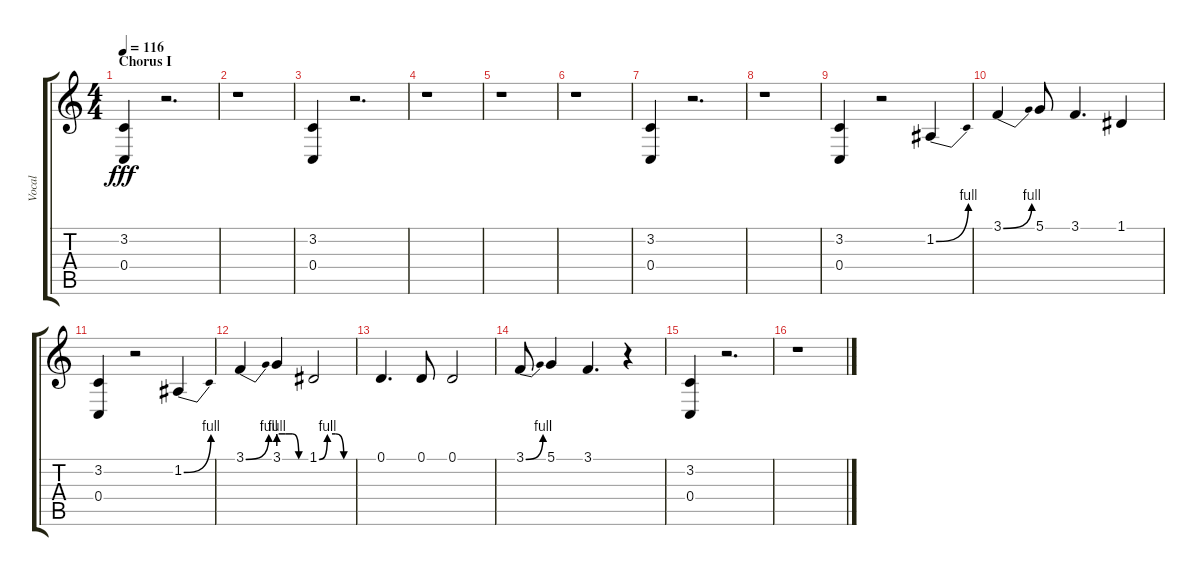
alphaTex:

\track ("Vocal" "Vocal") {instrument trumpet}
\staff {score tabs}
\tuning (D4 A3 F3 C3 G2 C2) {hide}
\ts (4 4)
\section ("" "Chorus I")
\tempo 116
\clef g2
\ks c
(3.2 0.4).4{dy fff} r.2{d} |
r.1 |
(3.2 0.4).4 r.2{d} |
r.1 |
r.1 |
r.1 |
(3.2 0.4).4 r.2{d} |
r.1 |
(3.2 0.4).4 r.2 1.2{be (bend 0 0 60 4)}.4 |
3.1{be (bend 0 0 60 4)}.4 5.1.8 3.1.4{d} 1.1.4 |
(3.2 0.4).4 r.2 1.2{be (bend 0 0 60 4)}.4 |
3.1{be (bend 0 0 60 4)}.4 3.1{be (custom 0 4 15 4 30 4 45 0 60 0)}.4 1.1{be (custom 0 0 15 4 30 4 45 0 60 0)}.2 |
0.1.4{d} 0.1.8 0.1.2 |
3.1{be (bend 0 0 60 4)}.8 5.1.4 3.1.4{d} r.4 |
(3.2 0.4).4 r.2{d} |
r.1
